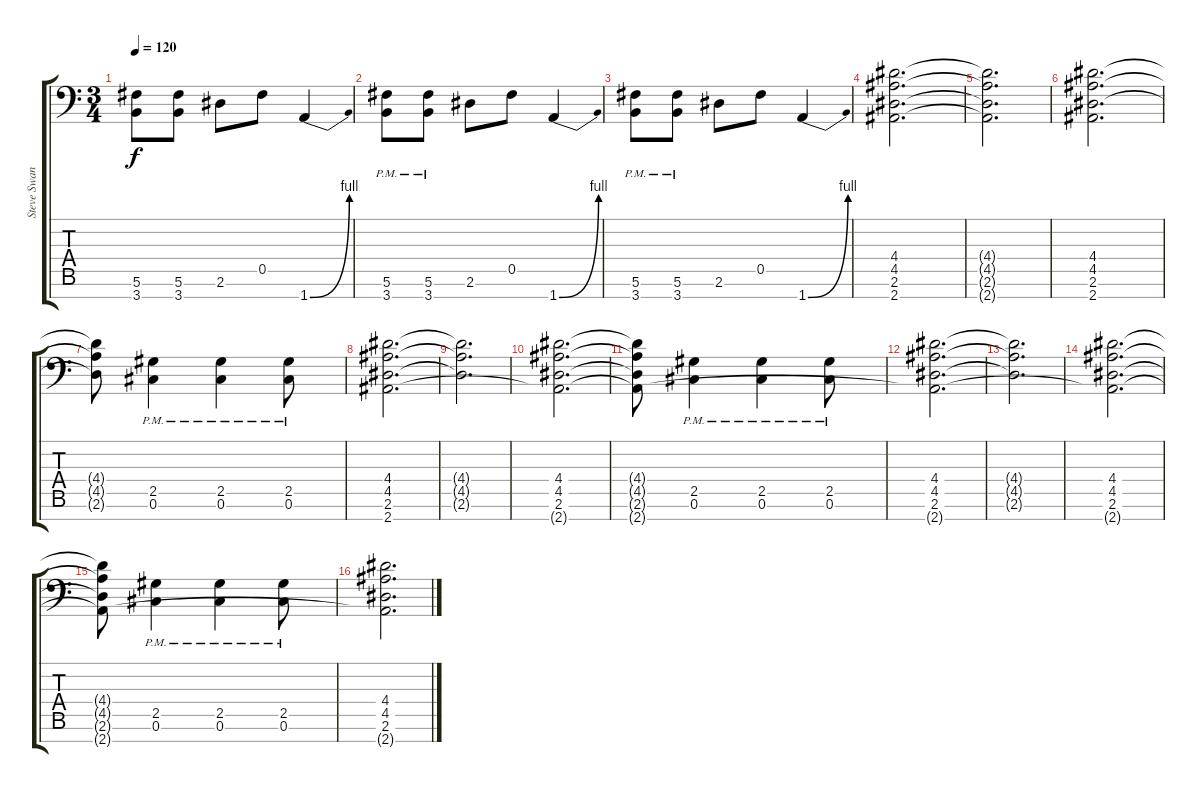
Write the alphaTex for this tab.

\track ("Steve Swanson" "Steve Swan") {instrument distortionguitar}
\staff {score tabs}
\tuning (Db4 Ab3 E3 B2 Gb2 Db2 Ab1) {hide}
\ts (3 4)
\tempo 120
\clef f4
\ks c
(5.6 3.7).8{dy f} (5.6 3.7).8 2.6.8 0.5.8 1.7{be (bend 0 0 60 4)}.4 |
(5.6{pm} 3.7{pm}).8 (5.6{pm} 3.7{pm}).8 2.6.8 0.5.8 1.7{be (bend 0 0 60 4)}.4 |
(5.6{pm} 3.7{pm}).8 (5.6{pm} 3.7{pm}).8 2.6.8 0.5.8 1.7{be (bend 0 0 60 4)}.4 |
(4.4 4.5 2.6 2.7).2{d} |
(4.4{t} 4.5{t} 2.6{t} 2.7{t}).2{d} |
(4.4 4.5 2.6 2.7).2{d} |
(4.4{t} 4.5{t} 2.6{t}).8 (2.5{pm} 0.6{pm}).4 (2.5{pm} 0.6{pm}).4 (2.5{pm} 0.6{pm}).8 |
(4.4 4.5 2.6 2.7).2{d} |
(4.4{t} 4.5{t} 2.6{t}).2{d} |
(4.4 4.5 2.6 2.7{t}).2{d} |
(4.4{t} 4.5{t} 2.6{t} 2.7{t}).8 (2.5{pm} 0.6{pm}).4 (2.5{pm} 0.6{pm}).4 (2.5{pm} 0.6{pm}).8 |
(4.4 4.5 2.6 2.7{t}).2{d} |
(4.4{t} 4.5{t} 2.6{t}).2{d} |
(4.4 4.5 2.6 2.7{t}).2{d} |
(4.4{t} 4.5{t} 2.6{t} 2.7{t}).8 (2.5{pm} 0.6{pm}).4 (2.5{pm} 0.6{pm}).4 (2.5{pm} 0.6{pm}).8 |
(4.4 4.5 2.6 2.7{t}).2{d}
